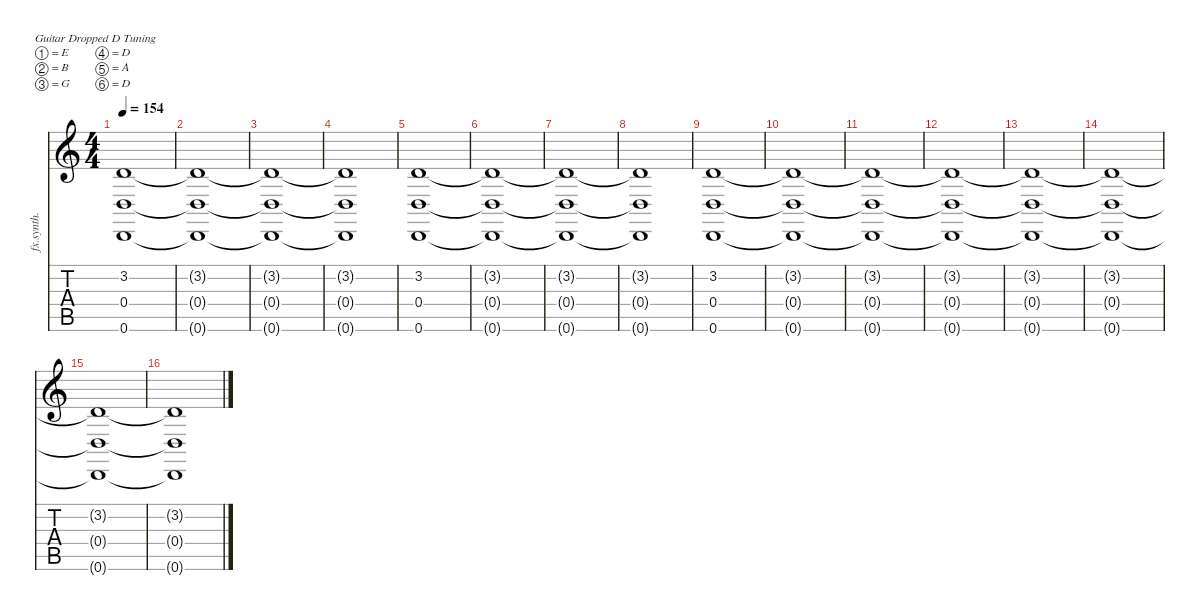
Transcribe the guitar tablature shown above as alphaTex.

\defaultSystemsLayout 4
\hideDynamics
\bracketExtendMode nobrackets
\otherSystemsTrackNameOrientation horizontal
\track ("Sweep" "fx.synth.") {instrument fx6goblins}
\staff {score tabs}
\tuning (E4 B3 G3 D3 A2 D2)
\ts (4 4)
\beaming (8 2 2 2 2)
\tempo 154
\clef g2
\ks c
(3.2 0.4 0.6).1{dy f instrument fx6goblins beam Up} |
(0.4{t} 0.6{t} 3.2{t}).1{beam Up} |
(0.4{t} 0.6{t} 3.2{t}).1{beam Up} |
(3.2{t} 0.4{t} 0.6{t}).1{beam Up} |
(3.2 0.4 0.6).1{beam Up} |
(3.2{t} 0.4{t} 0.6{t}).1{beam Up} |
(3.2{t} 0.4{t} 0.6{t}).1{dy mf beam Up} |
(3.2{t} 0.4{t} 0.6{t}).1{dy f beam Up} |
(3.2 0.4 0.6).1{beam Up} |
(3.2{t} 0.4{t} 0.6{t}).1{dy mf beam Up} |
(3.2{t} 0.4{t} 0.6{t}).1{beam Up} |
(3.2{t} 0.4{t} 0.6{t}).1{dy f beam Up} |
(3.2{t} 0.4{t} 0.6{t}).1{dy mf beam Up} |
(3.2{t} 0.4{t} 0.6{t}).1{beam Up} |
(3.2{t} 0.4{t} 0.6{t}).1{beam Up} |
(3.2{t} 0.4{t} 0.6{t}).1{dy f beam Up}
